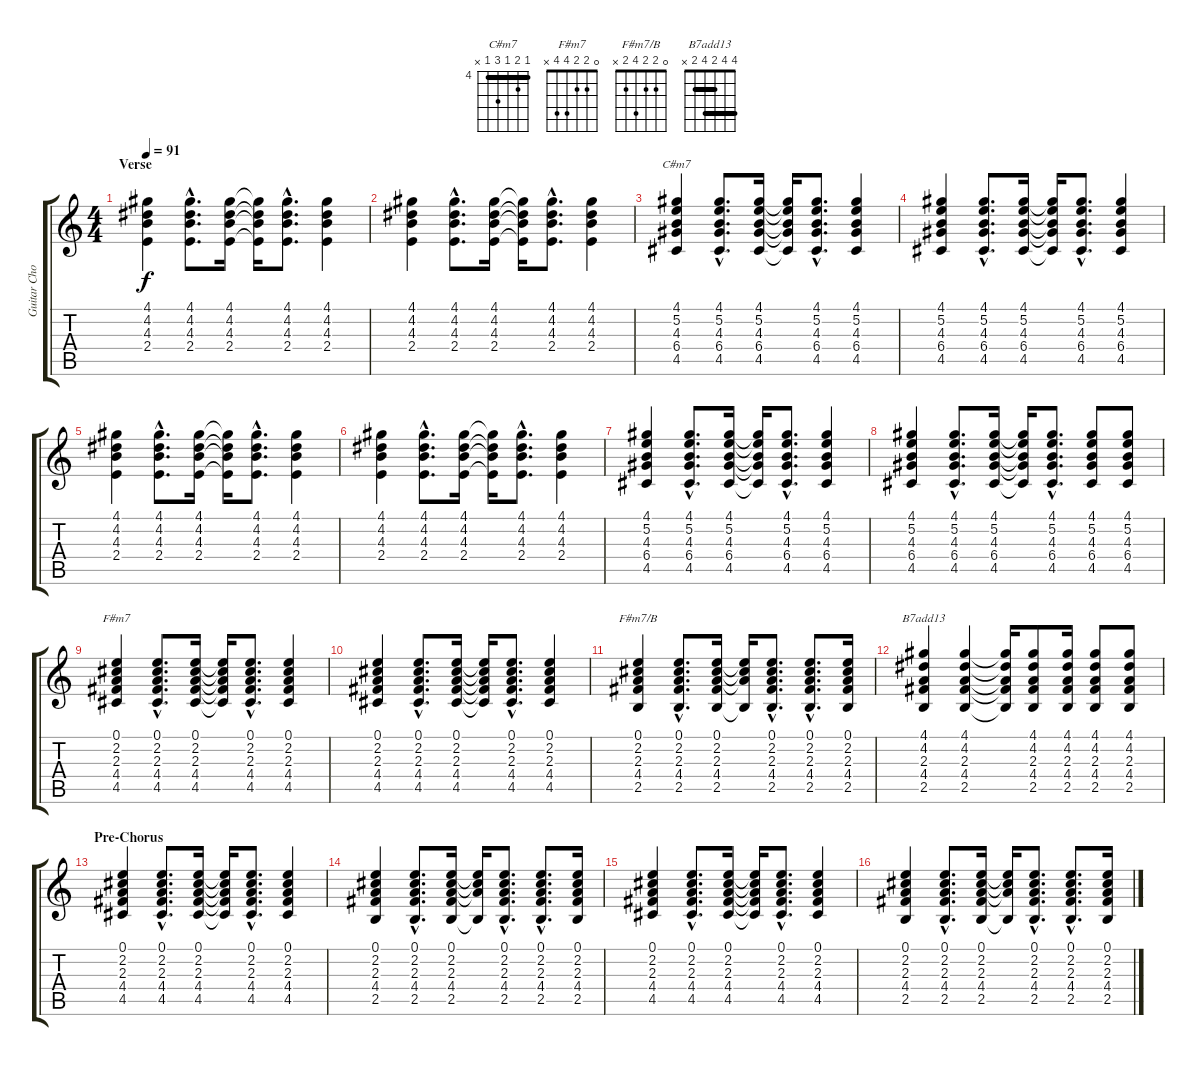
\track ("Guitar Chords" "Guitar Cho") {instrument electricguitarmuted}
\staff {score tabs}
\tuning (E4 B3 G3 D3 A2 E2) {hide}
\chord ("C#m7" 4 5 4 6 4 x) {firstfret 4 barre 4}
\chord ("F#m7" 0 2 2 4 4 x)
\chord ("F#m7/B" 0 2 2 4 2 x)
\chord ("B7add13" 4 4 2 4 2 x) {barre (2 4)}
\ts (4 4)
\section ("" "Verse")
\tempo 91
\clef g2
\ks c
(4.1 4.2 4.3 2.4).4{dy f} (4.1{hac} 4.2{hac} 4.3{hac} 2.4{hac}).8{d} (4.1 4.2 4.3 2.4).16 (4.1{t} 4.2{t} 4.3{t} 2.4{t}).16 (4.1{hac} 4.2{hac} 4.3{hac} 2.4{hac}).8{d} (4.1 4.2 4.3 2.4).4 |
(4.1 4.2 4.3 2.4).4 (4.1{hac} 4.2{hac} 4.3{hac} 2.4{hac}).8{d} (4.1 4.2 4.3 2.4).16 (4.1{t} 4.2{t} 4.3{t} 2.4{t}).16 (4.1{hac} 4.2{hac} 4.3{hac} 2.4{hac}).8{d} (4.1 4.2 4.3 2.4).4 |
(4.1 5.2 4.3 6.4 4.5).4{ch "C#m7"} (4.1{hac} 5.2{hac} 4.3{hac} 6.4{hac} 4.5{hac}).8{d} (4.1 5.2 4.3 6.4 4.5).16 (4.1{t} 5.2{t} 4.3{t} 6.4{t} 4.5{t}).16 (4.1{hac} 5.2{hac} 4.3{hac} 6.4{hac} 4.5{hac}).8{d} (4.1 5.2 4.3 6.4 4.5).4 |
(4.1 5.2 4.3 6.4 4.5).4 (4.1{hac} 5.2{hac} 4.3{hac} 6.4{hac} 4.5{hac}).8{d} (4.1 5.2 4.3 6.4 4.5).16 (4.1{t} 5.2{t} 4.3{t} 6.4{t} 4.5{t}).16 (4.1{hac} 5.2{hac} 4.3{hac} 6.4{hac} 4.5{hac}).8{d} (4.1 5.2 4.3 6.4 4.5).4 |
(4.1 4.2 4.3 2.4).4 (4.1{hac} 4.2{hac} 4.3{hac} 2.4{hac}).8{d} (4.1 4.2 4.3 2.4).16 (4.1{t} 4.2{t} 4.3{t} 2.4{t}).16 (4.1{hac} 4.2{hac} 4.3{hac} 2.4{hac}).8{d} (4.1 4.2 4.3 2.4).4 |
(4.1 4.2 4.3 2.4).4 (4.1{hac} 4.2{hac} 4.3{hac} 2.4{hac}).8{d} (4.1 4.2 4.3 2.4).16 (4.1{t} 4.2{t} 4.3{t} 2.4{t}).16 (4.1{hac} 4.2{hac} 4.3{hac} 2.4{hac}).8{d} (4.1 4.2 4.3 2.4).4 |
(4.1 5.2 4.3 6.4 4.5).4 (4.1{hac} 5.2{hac} 4.3{hac} 6.4{hac} 4.5{hac}).8{d} (4.1 5.2 4.3 6.4 4.5).16 (4.1{t} 5.2{t} 4.3{t} 6.4{t} 4.5{t}).16 (4.1{hac} 5.2{hac} 4.3{hac} 6.4{hac} 4.5{hac}).8{d} (4.1 5.2 4.3 6.4 4.5).4 |
(4.1 5.2 4.3 6.4 4.5).4 (4.1{hac} 5.2{hac} 4.3{hac} 6.4{hac} 4.5{hac}).8{d} (4.1 5.2 4.3 6.4 4.5).16 (4.1{t} 5.2{t} 4.3{t} 6.4{t} 4.5{t}).16 (4.1{hac} 5.2{hac} 4.3{hac} 6.4{hac} 4.5{hac}).8{d} (4.1 5.2 4.3 6.4 4.5).8 (4.1 5.2 4.3 6.4 4.5).8 |
(0.1 2.2 2.3 4.4 4.5).4{ch "F#m7"} (0.1{hac} 2.2{hac} 2.3{hac} 4.4{hac} 4.5{hac}).8{d} (0.1 2.2 2.3 4.4 4.5).16 (0.1{t} 2.2{t} 2.3{t} 4.4{t} 4.5{t}).16 (0.1{hac} 2.2{hac} 2.3{hac} 4.4{hac} 4.5{hac}).8{d} (0.1 2.2 2.3 4.4 4.5).4 |
(0.1 2.2 2.3 4.4 4.5).4 (0.1{hac} 2.2{hac} 2.3{hac} 4.4{hac} 4.5{hac}).8{d} (0.1 2.2 2.3 4.4 4.5).16 (0.1{t} 2.2{t} 2.3{t} 4.4{t} 4.5{t}).16 (0.1{hac} 2.2{hac} 2.3{hac} 4.4{hac} 4.5{hac}).8{d} (0.1 2.2 2.3 4.4 4.5).4 |
(0.1 2.2 2.3 4.4 2.5).4{ch "F#m7/B"} (0.1{hac} 2.2{hac} 2.3{hac} 4.4{hac} 2.5{hac}).8{d} (0.1 2.2 2.3 4.4 2.5).16 (0.1{t} 2.2{t} 2.3{t} 2.5{t}).16 (0.1{hac} 2.2{hac} 2.3{hac} 4.4{hac} 2.5{hac}).8{d} (0.1{hac} 2.2{hac} 2.3{hac} 4.4{hac} 2.5{hac}).8{d} (0.1 2.2 2.3 4.4 2.5).16 |
(4.1 4.2 2.3 4.4 2.5).4{ch "B7add13"} (4.1 4.2 2.3 4.4 2.5).4 (4.1{t} 4.2{t} 2.3{t} 4.4{t} 2.5{t}).16 (4.1 4.2 2.3 4.4 2.5).8 (4.1 4.2 2.3 4.4 2.5).16 (4.1 4.2 2.3 4.4 2.5).8 (4.1 4.2 2.3 4.4 2.5).8 |
\section ("" "Pre-Chorus")
(0.1 2.2 2.3 4.4 4.5).4 (0.1{hac} 2.2{hac} 2.3{hac} 4.4{hac} 4.5{hac}).8{d} (0.1 2.2 2.3 4.4 4.5).16 (0.1{t} 2.2{t} 2.3{t} 4.4{t} 4.5{t}).16 (0.1{hac} 2.2{hac} 2.3{hac} 4.4{hac} 4.5{hac}).8{d} (0.1 2.2 2.3 4.4 4.5).4 |
(0.1 2.2 2.3 4.4 2.5).4 (0.1{hac} 2.2{hac} 2.3{hac} 4.4{hac} 2.5{hac}).8{d} (0.1 2.2 2.3 4.4 2.5).16 (0.1{t} 2.2{t} 2.3{t} 2.5{t}).16 (0.1{hac} 2.2{hac} 2.3{hac} 4.4{hac} 2.5{hac}).8{d} (0.1{hac} 2.2{hac} 2.3{hac} 4.4{hac} 2.5{hac}).8{d} (0.1 2.2 2.3 4.4 2.5).16 |
(0.1 2.2 2.3 4.4 4.5).4 (0.1{hac} 2.2{hac} 2.3{hac} 4.4{hac} 4.5{hac}).8{d} (0.1 2.2 2.3 4.4 4.5).16 (0.1{t} 2.2{t} 2.3{t} 4.4{t} 4.5{t}).16 (0.1{hac} 2.2{hac} 2.3{hac} 4.4{hac} 4.5{hac}).8{d} (0.1 2.2 2.3 4.4 4.5).4 |
(0.1 2.2 2.3 4.4 2.5).4 (0.1{hac} 2.2{hac} 2.3{hac} 4.4{hac} 2.5{hac}).8{d} (0.1 2.2 2.3 4.4 2.5).16 (0.1{t} 2.2{t} 2.3{t} 2.5{t}).16 (0.1{hac} 2.2{hac} 2.3{hac} 4.4{hac} 2.5{hac}).8{d} (0.1{hac} 2.2{hac} 2.3{hac} 4.4{hac} 2.5{hac}).8{d} (0.1 2.2 2.3 4.4 2.5).16
